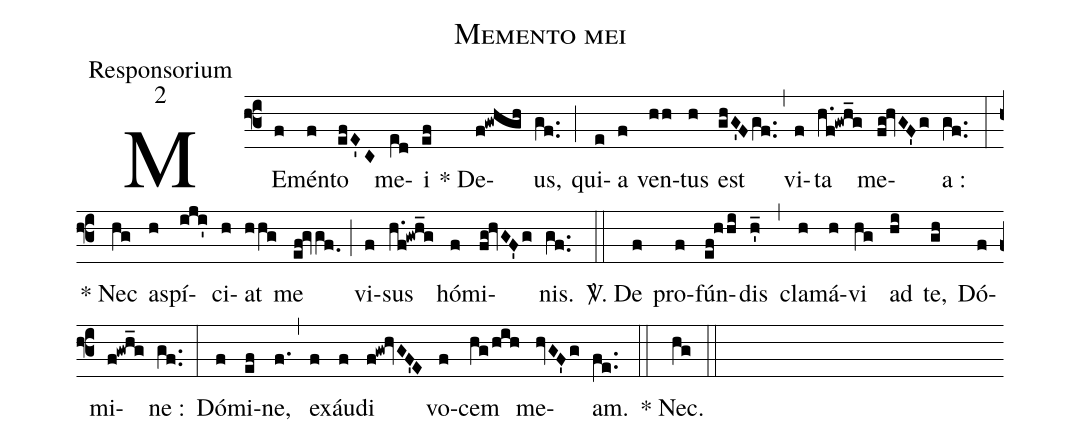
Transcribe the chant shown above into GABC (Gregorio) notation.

name:Memento mei;
office-part:Responsorium;
mode:2;
%%
(f3) ME(f)mén(f)to(efE'C) me(e[ll:1]d)i(ef) * De(f!gwhgh)us,(gf..) (;) qui(e)a(f) ven(hh)tus(h) est(ghG'Fgf..) (,) vi(f)ta(h.f!gwh_g) me(fg!hvGF'g)a :(gf..) (:) * Nec(hg) a(h)spí(iji')ci(h)at(hhg) me(ef!gvgf.0) (;) vi(f)sus(h.f!gwh_g) hó(f)mi(fg!hvGF'g)nis.(gf..) (::)
<sp>V/</sp>. De(f) pro(f)fún(ef!hhi)dis(h'_) (,) cla(h)má(h)vi(hg) ad(hi) te,(gh) Dó(f)mi(f!gwh_g)ne :(gf..) (:) Dó(f)mi(ef)ne,(f.) (,) ex(f)áu(f)di(f!gw!hvGF'E) vo(f)cem(hg/hih) me(hvGF'g)am.(fe..) (::) * Nec.(hg) (::)
